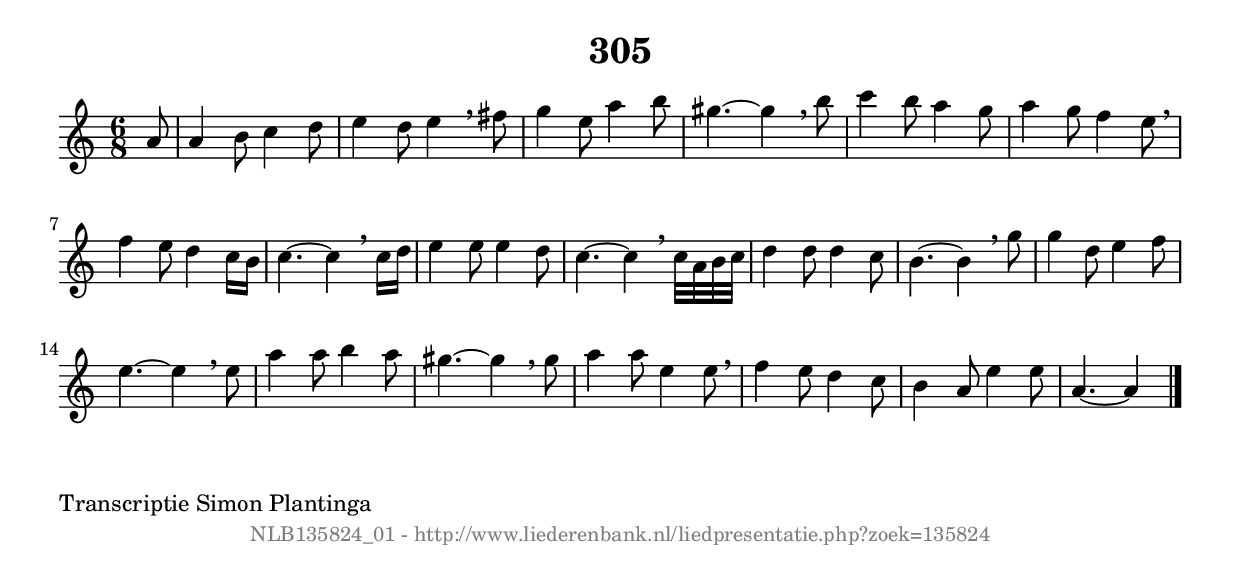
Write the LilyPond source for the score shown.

%
% produced by wce2krn 1.64 (7 June 2014)
%
\version"2.16"
#(append! paper-alist '(("long" . (cons (* 210 mm) (* 2000 mm)))))
#(set-default-paper-size "long")
sb = {\breathe}
mBreak = {\breathe }
bBreak = {\breathe }
x = {\once\override NoteHead #'style = #'cross }
gl=\glissando
itime={\override Staff.TimeSignature #'stencil = ##f }
ficta = {\once\set suggestAccidentals = ##t}
fine = {\once\override Score.RehearsalMark #'self-alignment-X = #1 \mark \markup {\italic{Fine}}}
dc = {\once\override Score.RehearsalMark #'self-alignment-X = #1 \mark \markup {\italic{D.C.}}}
dcf = {\once\override Score.RehearsalMark #'self-alignment-X = #1 \mark \markup {\italic{D.C. al Fine}}}
dcc = {\once\override Score.RehearsalMark #'self-alignment-X = #1 \mark \markup {\italic{D.C. al Coda}}}
ds = {\once\override Score.RehearsalMark #'self-alignment-X = #1 \mark \markup {\italic{D.S.}}}
dsf = {\once\override Score.RehearsalMark #'self-alignment-X = #1 \mark \markup {\italic{D.S. al Fine}}}
dsc = {\once\override Score.RehearsalMark #'self-alignment-X = #1 \mark \markup {\italic{D.S. al Coda}}}
pv = {\set Score.repeatCommands = #'((volta "1"))}
sv = {\set Score.repeatCommands = #'((volta "2"))}
tv = {\set Score.repeatCommands = #'((volta "3"))}
qv = {\set Score.repeatCommands = #'((volta "4"))}
xv = {\set Score.repeatCommands = #'((volta #f))}
\header{ tagline = ""
title = "305"
}
\score {{
\key a \minor
\relative g'
{
\set melismaBusyProperties = #'()
\partial 32*4
\time 6/8
\tempo 4=120
\override Score.MetronomeMark #'transparent = ##t
\override Score.RehearsalMark #'break-visibility = #(vector #t #t #f)
a8 | a4 b8 c4 d8 | e4 d8 e4 \sb fis8 | g4 e8 a4 b8 | gis4.~ gis4 \sb b8 | c4 b8 a4 g8 | a4 g8 f4 e8 | \mBreak \bar "|"
f4 e8 d4 c16 b16 | c4.~ c4 \sb c16 d16 | e4 e8 e4 d8 | c4.~ c4 \sb c32 a32 b32 c32 | d4 d8 d4 c8 | b4.~ b4 \mBreak
g'8 | g4 d8 e4 f8 | e4.~ e4 \sb e8 | a4 a8 b4 a8 | gis4.~ gis4 \sb gis8 | a4 a8 e4 e8 \sb | f4 e8 d4 c8 | b4 a8 e'4 e8 | a,4.~ a4 \bar "|."
 }}
 \midi { }
 \layout {
            indent = 0.0\cm
}
}
\markup { \wordwrap-string #" 
Transcriptie Simon Plantinga
"}
\markup { \vspace #0 } \markup { \with-color #grey \fill-line { \center-column { \smaller "NLB135824_01 - http://www.liederenbank.nl/liedpresentatie.php?zoek=135824" } } }
